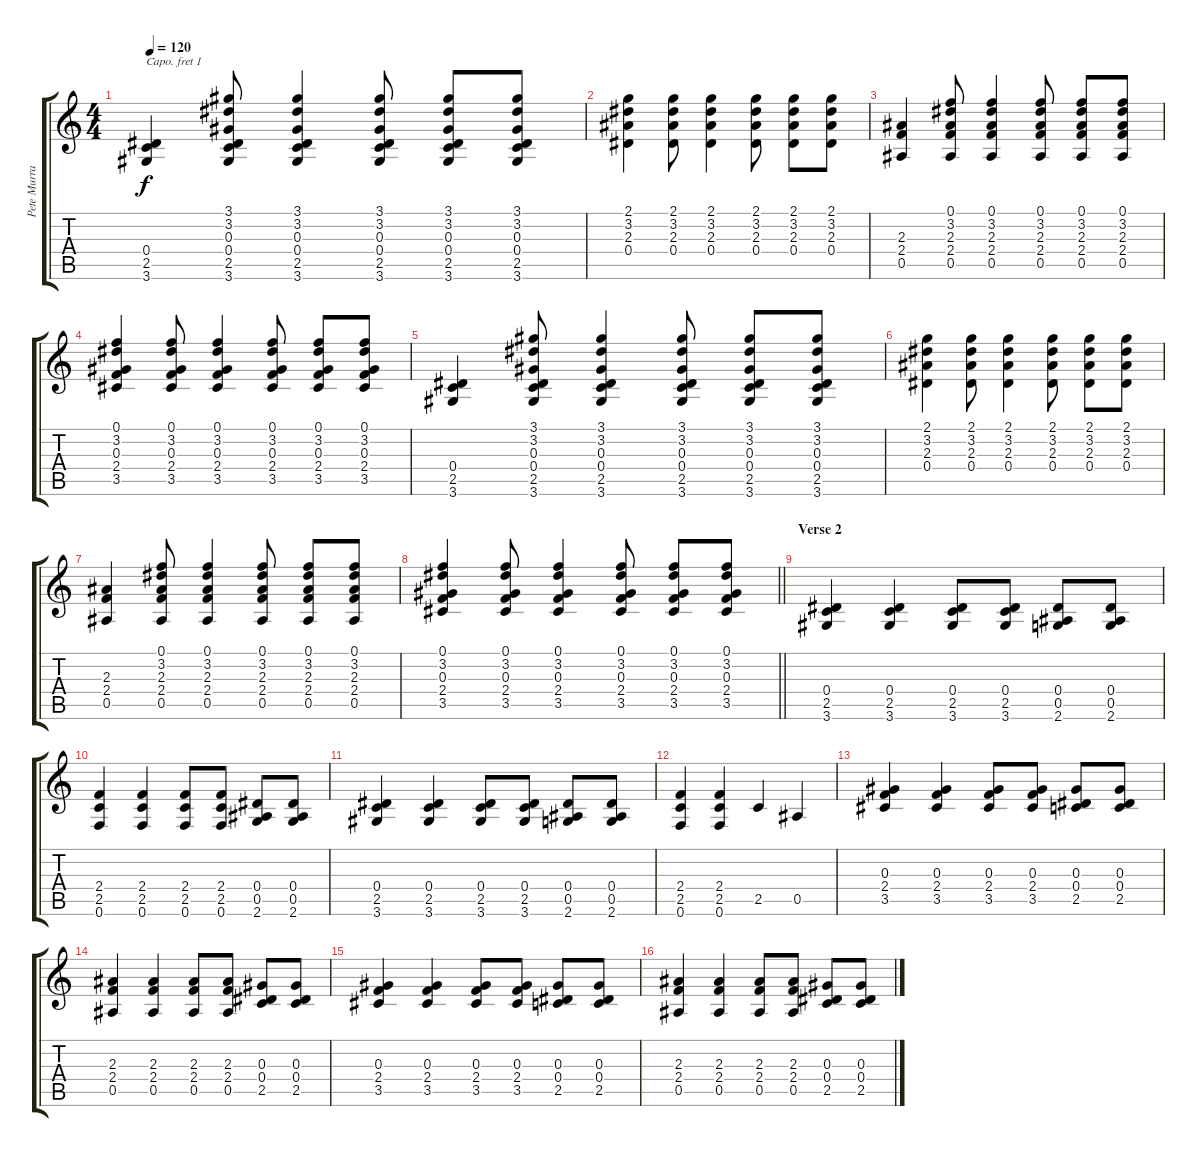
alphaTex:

\track ("Pete Murray" "Pete Murra") {instrument acousticguitarsteel}
\staff {score tabs}
\capo 1
\tuning (E4 B3 G3 D3 A2 E2) {hide}
\ts (4 4)
\tempo 120
\clef g2
\ks c
(0.4 2.5 3.6).4{dy f} (3.1 3.2 0.3 0.4 2.5 3.6).8 (3.1 3.2 0.3 0.4 2.5 3.6).4 (3.1 3.2 0.3 0.4 2.5 3.6).8 (3.1 3.2 0.3 0.4 2.5 3.6).8 (3.1 3.2 0.3 0.4 2.5 3.6).8 |
(2.1 3.2 2.3 0.4).4 (2.1 3.2 2.3 0.4).8 (2.1 3.2 2.3 0.4).4 (2.1 3.2 2.3 0.4).8 (2.1 3.2 2.3 0.4).8 (2.1 3.2 2.3 0.4).8 |
(2.3 2.4 0.5).4 (0.1 3.2 2.3 2.4 0.5).8 (0.1 3.2 2.3 2.4 0.5).4 (0.1 3.2 2.3 2.4 0.5).8 (0.1 3.2 2.3 2.4 0.5).8 (0.1 3.2 2.3 2.4 0.5).8 |
(0.1 3.2 0.3 2.4 3.5).4 (0.1 3.2 0.3 2.4 3.5).8 (0.1 3.2 0.3 2.4 3.5).4 (0.1 3.2 0.3 2.4 3.5).8 (0.1 3.2 0.3 2.4 3.5).8 (0.1 3.2 0.3 2.4 3.5).8 |
(0.4 2.5 3.6).4 (3.1 3.2 0.3 0.4 2.5 3.6).8 (3.1 3.2 0.3 0.4 2.5 3.6).4 (3.1 3.2 0.3 0.4 2.5 3.6).8 (3.1 3.2 0.3 0.4 2.5 3.6).8 (3.1 3.2 0.3 0.4 2.5 3.6).8 |
(2.1 3.2 2.3 0.4).4 (2.1 3.2 2.3 0.4).8 (2.1 3.2 2.3 0.4).4 (2.1 3.2 2.3 0.4).8 (2.1 3.2 2.3 0.4).8 (2.1 3.2 2.3 0.4).8 |
(2.3 2.4 0.5).4 (0.1 3.2 2.3 2.4 0.5).8 (0.1 3.2 2.3 2.4 0.5).4 (0.1 3.2 2.3 2.4 0.5).8 (0.1 3.2 2.3 2.4 0.5).8 (0.1 3.2 2.3 2.4 0.5).8 |
\barLineRight lightlight
(0.1 3.2 0.3 2.4 3.5).4 (0.1 3.2 0.3 2.4 3.5).8 (0.1 3.2 0.3 2.4 3.5).4 (0.1 3.2 0.3 2.4 3.5).8 (0.1 3.2 0.3 2.4 3.5).8 (0.1 3.2 0.3 2.4 3.5).8 |
\section ("" "Verse 2")
(0.4 2.5 3.6).4 (0.4 2.5 3.6).4 (0.4 2.5 3.6).8 (0.4 2.5 3.6).8 (0.4 0.5 2.6).8 (0.4 0.5 2.6).8 |
(2.4 2.5 0.6).4 (2.4 2.5 0.6).4 (2.4 2.5 0.6).8 (2.4 2.5 0.6).8 (0.4 0.5 2.6).8 (0.4 0.5 2.6).8 |
(0.4 2.5 3.6).4 (0.4 2.5 3.6).4 (0.4 2.5 3.6).8 (0.4 2.5 3.6).8 (0.4 0.5 2.6).8 (0.4 0.5 2.6).8 |
(2.4 2.5 0.6).4 (2.4 2.5 0.6).4 2.5.4 0.5.4 |
(0.3 2.4 3.5).4 (0.3 2.4 3.5).4 (0.3 2.4 3.5).8 (0.3 2.4 3.5).8 (0.3 0.4 2.5).8 (0.3 0.4 2.5).8 |
(2.3 2.4 0.5).4 (2.3 2.4 0.5).4 (2.3 2.4 0.5).8 (2.3 2.4 0.5).8 (0.3 0.4 2.5).8 (0.3 0.4 2.5).8 |
(0.3 2.4 3.5).4 (0.3 2.4 3.5).4 (0.3 2.4 3.5).8 (0.3 2.4 3.5).8 (0.3 0.4 2.5).8 (0.3 0.4 2.5).8 |
(2.3 2.4 0.5).4 (2.3 2.4 0.5).4 (2.3 2.4 0.5).8 (2.3 2.4 0.5).8 (0.3 0.4 2.5).8 (0.3 0.4 2.5).8
